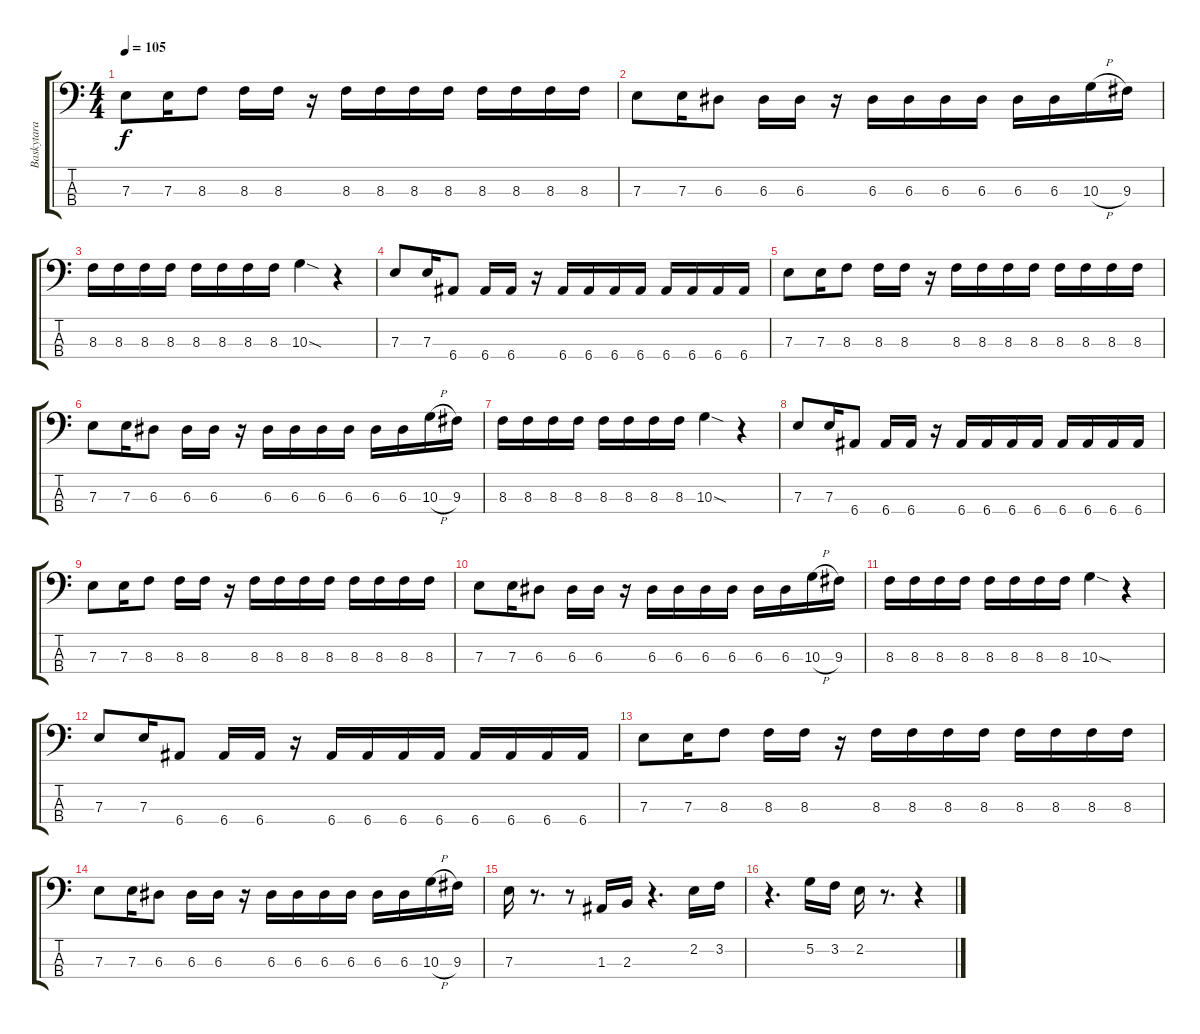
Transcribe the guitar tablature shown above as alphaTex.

\track ("Baskytara" "Baskytara") {instrument electricbasspick}
\staff {score tabs}
\tuning (G2 D2 A1 E1) {hide}
\ts (4 4)
\tempo 105
\clef f4
\ks c
7.3.8{dy f} 7.3.16 8.3.8 8.3.16 8.3.16 r.16 8.3.16 8.3.16 8.3.16 8.3.16 8.3.16 8.3.16 8.3.16 8.3.16 |
7.3.8 7.3.16 6.3.8 6.3.16 6.3.16 r.16 6.3.16 6.3.16 6.3.16 6.3.16 6.3.16 6.3.16 10.3{h}.16 9.3.16 |
8.3.16 8.3.16 8.3.16 8.3.16 8.3.16 8.3.16 8.3.16 8.3.16 10.3{sod}.4 r.4 |
7.3.8 7.3.16 6.4.8 6.4.16 6.4.16 r.16 6.4.16 6.4.16 6.4.16 6.4.16 6.4.16 6.4.16 6.4.16 6.4.16 |
7.3.8 7.3.16 8.3.8 8.3.16 8.3.16 r.16 8.3.16 8.3.16 8.3.16 8.3.16 8.3.16 8.3.16 8.3.16 8.3.16 |
7.3.8 7.3.16 6.3.8 6.3.16 6.3.16 r.16 6.3.16 6.3.16 6.3.16 6.3.16 6.3.16 6.3.16 10.3{h}.16 9.3.16 |
8.3.16 8.3.16 8.3.16 8.3.16 8.3.16 8.3.16 8.3.16 8.3.16 10.3{sod}.4 r.4 |
7.3.8 7.3.16 6.4.8 6.4.16 6.4.16 r.16 6.4.16 6.4.16 6.4.16 6.4.16 6.4.16 6.4.16 6.4.16 6.4.16 |
7.3.8 7.3.16 8.3.8 8.3.16 8.3.16 r.16 8.3.16 8.3.16 8.3.16 8.3.16 8.3.16 8.3.16 8.3.16 8.3.16 |
7.3.8 7.3.16 6.3.8 6.3.16 6.3.16 r.16 6.3.16 6.3.16 6.3.16 6.3.16 6.3.16 6.3.16 10.3{h}.16 9.3.16 |
8.3.16 8.3.16 8.3.16 8.3.16 8.3.16 8.3.16 8.3.16 8.3.16 10.3{sod}.4 r.4 |
7.3.8 7.3.16 6.4.8 6.4.16 6.4.16 r.16 6.4.16 6.4.16 6.4.16 6.4.16 6.4.16 6.4.16 6.4.16 6.4.16 |
7.3.8 7.3.16 8.3.8 8.3.16 8.3.16 r.16 8.3.16 8.3.16 8.3.16 8.3.16 8.3.16 8.3.16 8.3.16 8.3.16 |
7.3.8 7.3.16 6.3.8 6.3.16 6.3.16 r.16 6.3.16 6.3.16 6.3.16 6.3.16 6.3.16 6.3.16 10.3{h}.16 9.3.16 |
7.3.16 r.8{d} r.8 1.3.16 2.3.16 r.4{d} 2.2.16 3.2.16 |
r.4{d} 5.2.16 3.2.16 2.2.16 r.8{d} r.4
